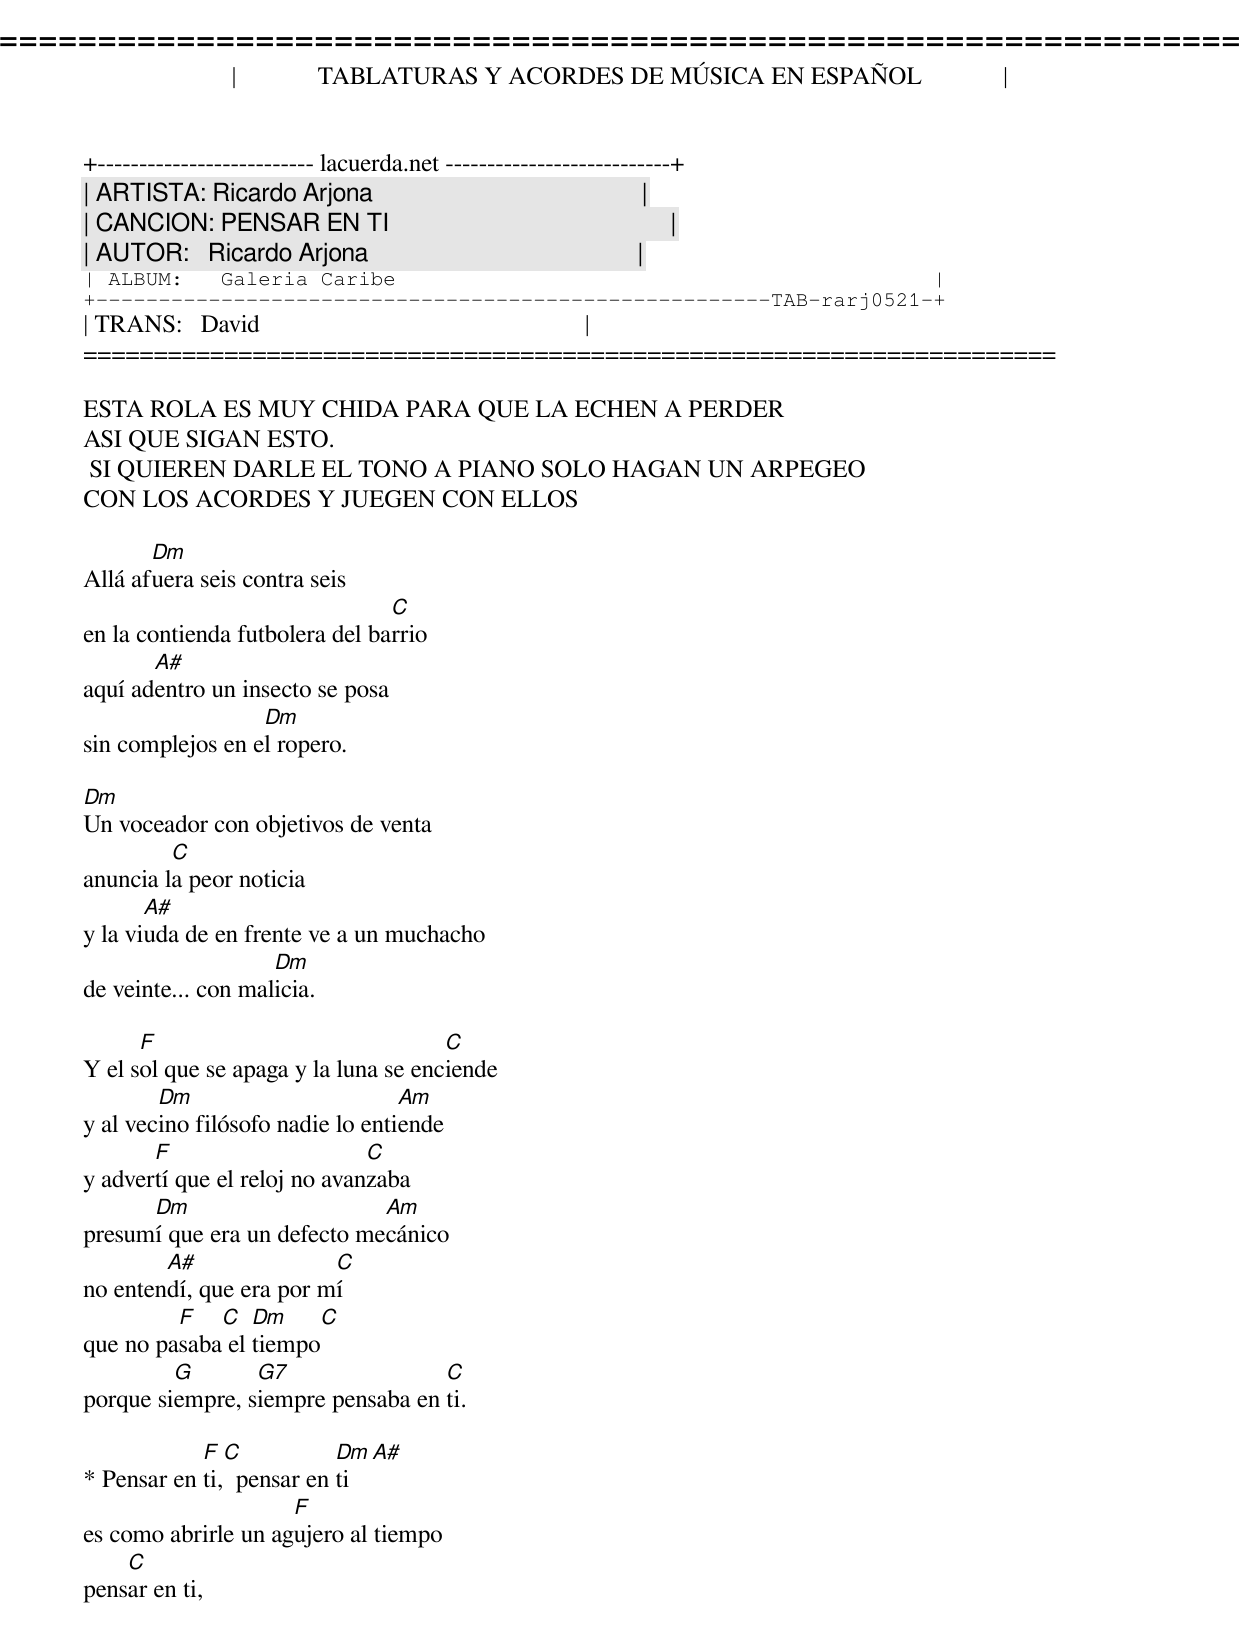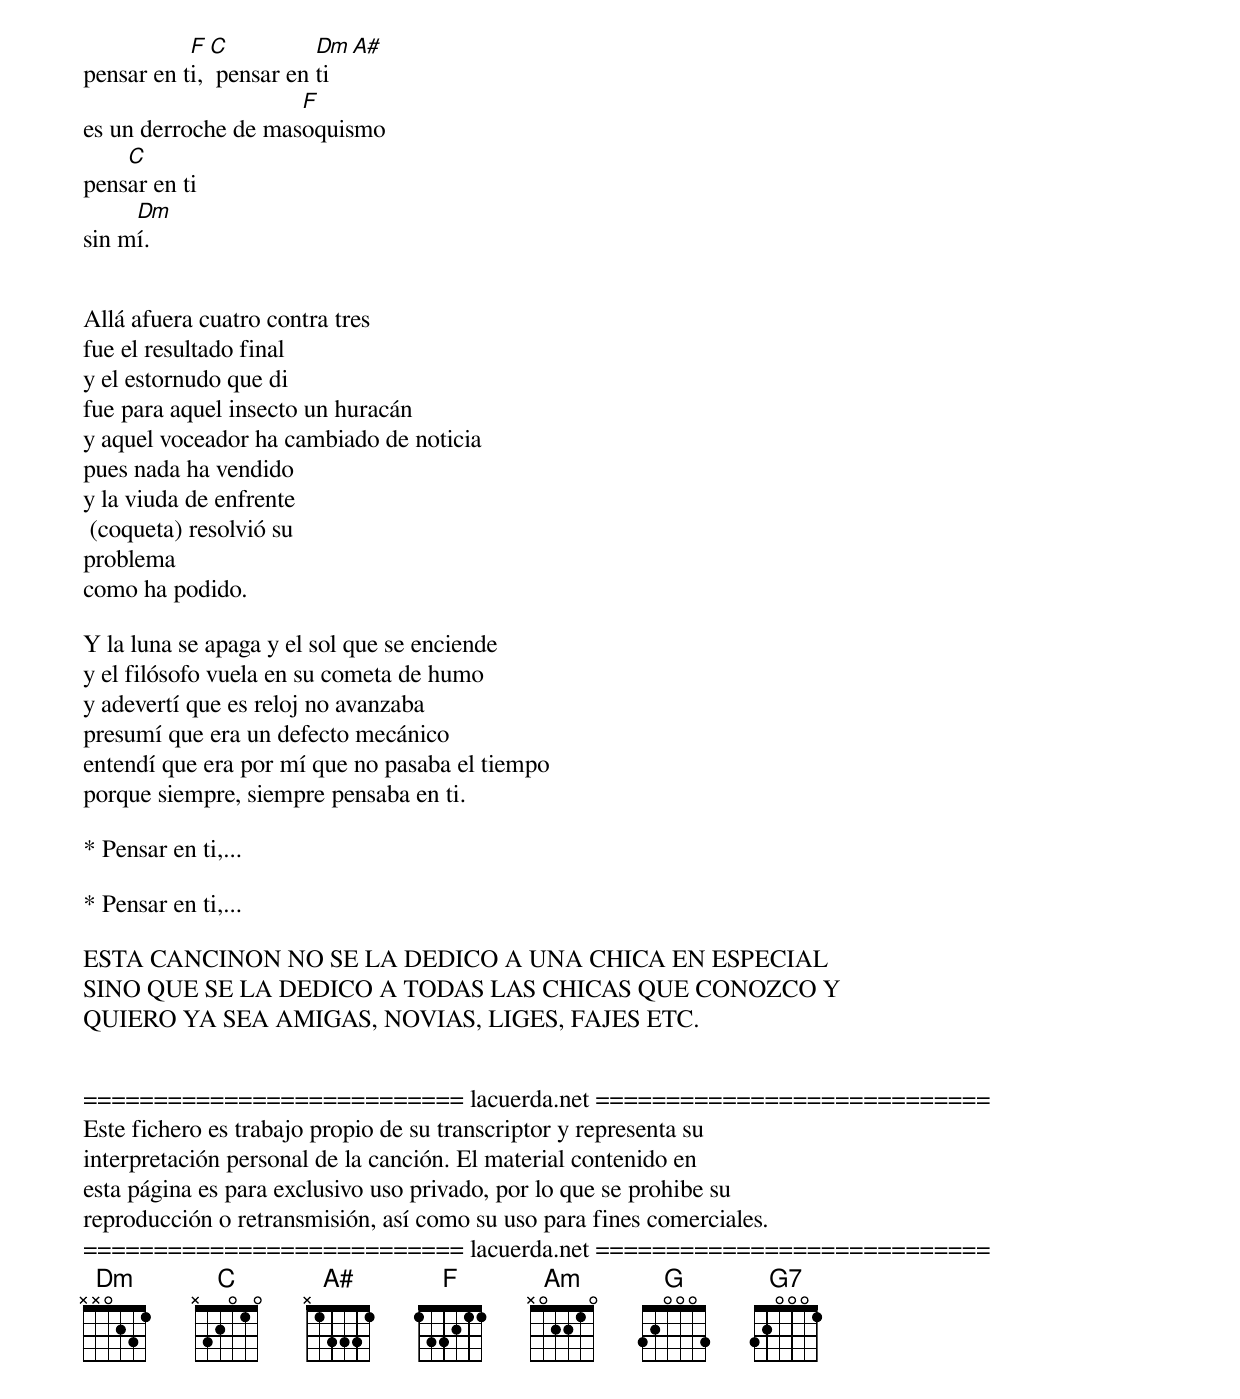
=====================================================================
|             TABLATURAS Y ACORDES DE MÚSICA EN ESPAÑOL             |
+-------------------------- lacuerda.net ---------------------------+
| ARTISTA: Ricardo Arjona                                           |
| CANCION: PENSAR EN TI                                             |
| AUTOR:   Ricardo Arjona                                           |
| ALBUM:   Galeria Caribe                                           |
+------------------------------------------------------TAB-rarj0521-+
| TRANS:   David                                                    |
=====================================================================

ESTA ROLA ES MUY CHIDA PARA QUE LA ECHEN A PERDER
ASI QUE SIGAN ESTO.
 SI QUIEREN DARLE EL TONO A PIANO SOLO HAGAN UN ARPEGEO
CON LOS ACORDES Y JUEGEN CON ELLOS

       Dm
Allá afuera seis contra seis
                                C
en la contienda futbolera del barrio
       A#
aquí adentro un insecto se posa
                  Dm
sin complejos en el ropero.

Dm
Un voceador con objetivos de venta
         C
anuncia la peor noticia
       A#
y la viuda de en frente ve a un muchacho
                    Dm
de veinte... con malicia.

      F                               C
Y el sol que se apaga y la luna se enciende
        Dm                        Am
y al vecino filósofo nadie lo entiende
       F                      C
y advertí que el reloj no avanzaba
      Dm                     Am
presumí que era un defecto mecánico
        A#               C
no entendí, que era por mí
         F   C   Dm     C
que no pasaba el tiempo
         G       G7                C
porque siempre, siempre pensaba en ti.

            F  C           Dm     A#
* Pensar en ti,  pensar en ti
                     F
es como abrirle un agujero al tiempo
    C
pensar en ti,
           F  C          Dm    A#
pensar en ti,  pensar en ti
                     F
es un derroche de masoquismo
    C
pensar en ti
     Dm
sin mí.


Allá afuera cuatro contra tres
fue el resultado final
y el estornudo que di
fue para aquel insecto un huracán
y aquel voceador ha cambiado de noticia
pues nada ha vendido
y la viuda de enfrente
 (coqueta) resolvió su
problema
como ha podido.

Y la luna se apaga y el sol que se enciende
y el filósofo vuela en su cometa de humo
y adevertí que es reloj no avanzaba
presumí que era un defecto mecánico
entendí que era por mí que no pasaba el tiempo
porque siempre, siempre pensaba en ti.

* Pensar en ti,...

* Pensar en ti,...

ESTA CANCINON NO SE LA DEDICO A UNA CHICA EN ESPECIAL
SINO QUE SE LA DEDICO A TODAS LAS CHICAS QUE CONOZCO Y
QUIERO YA SEA AMIGAS, NOVIAS, LIGES, FAJES ETC.


=========================== lacuerda.net ============================
Este fichero es trabajo propio de su transcriptor y representa su
interpretación personal de la canción. El material contenido en
esta página es para exclusivo uso privado, por lo que se prohibe su
reproducción o retransmisión, así como su uso para fines comerciales.
=========================== lacuerda.net ============================
